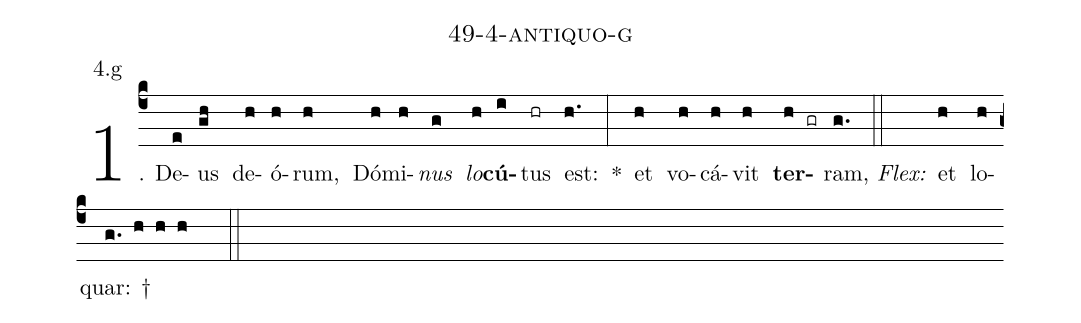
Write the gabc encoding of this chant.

name: 49-4-antiquo-g;
annotation: 4.g;
%%
(c4)1. De(e)us(gh) de(h)ó(h)rum,(h) Dó(h)mi(h)<i>nus</i>(g) <i>lo</i>(h)<b>cú</b>(i)tus(hr) est:(h.) *(:) et(h) vo(h)cá(h)vit(h) <b>ter</b>(h gr)ram,(g.) (::)
<i>Flex:</i>()  et(h) lo(h)quar: †(g. h h h  ::)
